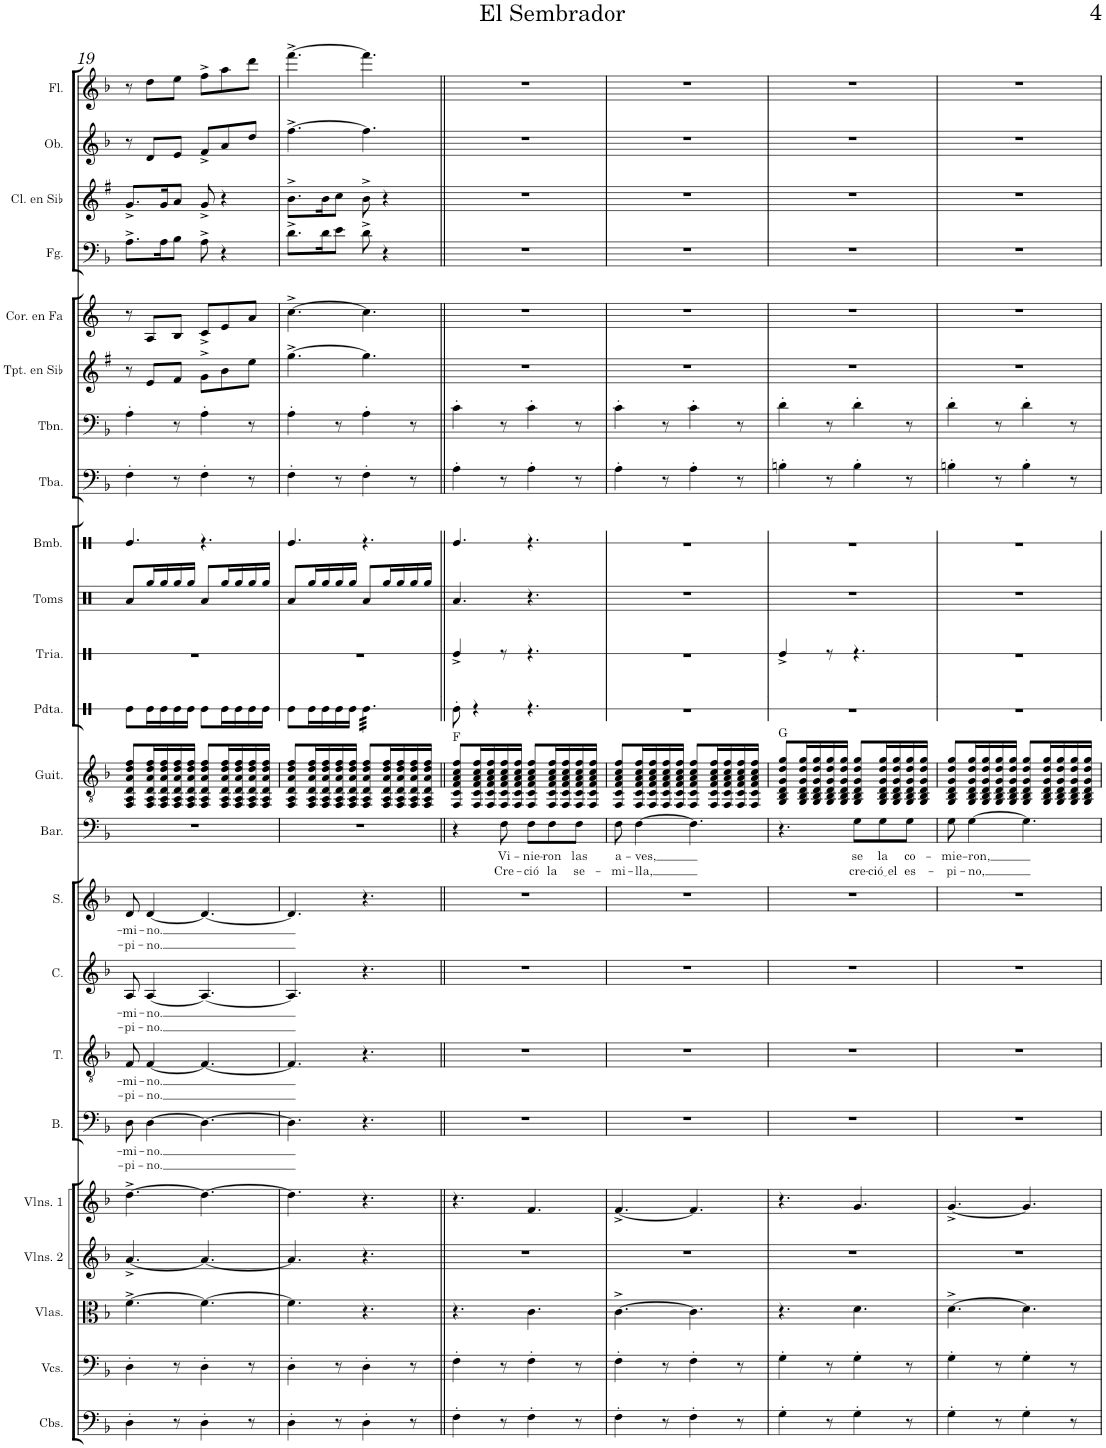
**kern	**kern	**kern	**kern	**kern	**kern	**text	**text	**kern	**text	**text	**kern	**text	**text	**kern	**text	**text	**kern	**text	**text	**kern	**harte	**kern	**kern	**kern	**kern	**kern	**kern	**kern	**kern	**kern	**kern	**kern	**kern
*part23	*part22	*part21	*part20	*part19	*part18	*part18	*part18	*part17	*part17	*part17	*part16	*part16	*part16	*part15	*part15	*part15	*part14	*part14	*part14	*part13	*part13	*part12	*part11	*part10	*part9	*part8	*part7	*part6	*part5	*part4	*part3	*part2	*part1
*staff23	*staff22	*staff21	*staff20	*staff19	*staff18	*staff18	*staff18	*staff17	*staff17	*staff17	*staff16	*staff16	*staff16	*staff15	*staff15	*staff15	*staff14	*staff14	*staff14	*staff13	*	*staff12	*staff11	*staff10	*staff9	*staff8	*staff7	*staff6	*staff5	*staff4	*staff3	*staff2	*staff1
*I"Contrabajos	*I"Violonchelos	*I"Violas	*I"Violines 2	*I"Violines 1	*I"Bajo	*	*	*I"Tenor	*	*	*I"Contralto	*	*	*I"Soprano	*	*	*I"Barítono	*	*	*I"Guitarra clásica	*	*I"Pandereta	*I"Triángulo	*I"Toms	*I"Bombo	*I"Tuba	*I"Trombón	*I"Trompeta en Sib	*I"Trompa en Fa	*I"Fagot	*I"Clarinete en Sib	*I"Oboe	*I"Flauta
*I'Cbs.	*I'Vcs.	*I'Vlas.	*I'Vlns. 2	*I'Vlns. 1	*I'B.	*	*	*I'T.	*	*	*I'C.	*	*	*I'S.	*	*	*I'Bar.	*	*	*I'Guit.	*	*I'Pdta.	*	*I'Toms	*I'Bmb.	*I'Tba.	*I'Tbn.	*I'Tpt. en Sib	*	*I'Fg.	*I'Cl. en Sib	*I'Ob.	*I'Fl.
!!LO:PB:g=z
*clefF4	*clefF4	*clefC3	*clefG2	*clefG2	*clefF4	*	*	*clefGv2	*	*	*clefG2	*	*	*clefG2	*	*	*clefF4	*	*	*clefGv2	*	*clefX	*clefX	*clefX	*clefX	*clefF4	*clefF4	*clefG2	*clefG2	*clefF4	*clefG2	*clefG2	*clefG2
*Trd7c12	*	*	*	*	*	*	*	*	*	*	*	*	*	*	*	*	*	*	*	*	*	*	*	*	*	*	*	*Trd1c2	*Trd4c7	*	*Trd1c2	*	*
*k[b-]	*k[b-]	*k[b-]	*k[b-]	*k[b-]	*k[b-]	*	*	*k[b-]	*	*	*k[b-]	*	*	*k[b-]	*	*	*k[b-]	*	*	*k[b-]	*	*k[]	*k[]	*k[]	*k[]	*k[b-]	*k[b-]	*k[f#]	*k[]	*k[b-]	*k[f#]	*k[b-]	*k[b-]
*M6/8	*M6/8	*M6/8	*M6/8	*M6/8	*M6/8	*	*	*M6/8	*	*	*M6/8	*	*	*M6/8	*	*	*M6/8	*	*	*M6/8	*	*M6/8	*M6/8	*M6/8	*M6/8	*M6/8	*M6/8	*M6/8	*M6/8	*M6/8	*M6/8	*M6/8	*M6/8
=19	=19	=19	=19	=19	=19	=19	=19	=19	=19	=19	=19	=19	=19	=19	=19	=19	=19	=19	=19	=19	=19	=19	=19	=19	=19	=19	=19	=19	=19	=19	=19	=19	=19
!	!	!	!	!	!	!LO:LY:b	!LO:LY:b	!	!LO:LY:b	!LO:LY:b	!	!LO:LY:b	!LO:LY:b	!	!LO:LY:b	!LO:LY:b	!	!	!	!	!	!	!	!	!	!	!	!	!	!	!	!	!
4D'\	4D'\	[4.f^\	[4.a^/	[4.dd^\	8D\	-mi-	-pi-	8F/	-mi-	-pi-	8A/	-mi-	-pi-	8d/	-mi-	-pi-	2.r	.	.	8FF/ 8AA/ 8D/ 8A/ 8d/ 8f/L	.	8Re\L	2.r	8Ra/L	4.Re/	4F'\	4A'\	8r	8r	8.A^\L	8.g^/L	8r	8r
!	!	!	!	!	!	!LO:LY:b	!LO:LY:b	!	!LO:LY:b	!LO:LY:b	!	!LO:LY:b	!LO:LY:b	!	!LO:LY:b	!LO:LY:b	!	!	!	!	!	!	!	!	!	!	!	!	!	!	!	!	!
.	.	.	.	.	[4D\	-no.	-no.	[4F/	-no.	-no.	[4A/	-no.	-no.	[4d/	-no.	-no.	.	.	.	16FF/ 16AA/ 16D/ 16A/ 16d/ 16f/L	.	16Re\L	.	16Rgg/L	.	.	.	8e/L	8A/L	.	.	8d/L	8dd\L
.	.	.	.	.	.	.	.	.	.	.	.	.	.	.	.	.	.	.	.	16FF/ 16AA/ 16D/ 16A/ 16d/ 16f/	.	16Re\	.	16Rgg/	.	.	.	.	.	16A\K	16g/K	.	.
8r	8r	.	.	.	.	.	.	.	.	.	.	.	.	.	.	.	.	.	.	16FF/ 16AA/ 16D/ 16A/ 16d/ 16f/	.	16Re\	.	16Rgg/	.	8r	8r	8f#/J	8B/J	8B-\J	8a/J	8e/J	8ee\J
.	.	.	.	.	.	.	.	.	.	.	.	.	.	.	.	.	.	.	.	16FF/ 16AA/ 16D/ 16A/ 16d/ 16f/JJ	.	16Re\JJ	.	16Rgg/JJ	.	.	.	.	.	.	.	.	.
4D'\	4D'\	4.f\_	4.a/_	4.dd\_	4.D\_	.	.	4.F/_	.	.	4.A/_	.	.	4.d/_	.	.	.	.	.	8FF/ 8AA/ 8D/ 8A/ 8d/ 8f/L	.	8Re\L	.	8Ra/L	4.r	4F'\	4A'\	8g^\L	8c^/L	8A^\	8g^/	8f^/L	8ff^\L
.	.	.	.	.	.	.	.	.	.	.	.	.	.	.	.	.	.	.	.	16FF/ 16AA/ 16D/ 16A/ 16d/ 16f/L	.	16Re\L	.	16Rgg/L	.	.	.	8b\	8e/	4r	4r	8a/	8aa\
.	.	.	.	.	.	.	.	.	.	.	.	.	.	.	.	.	.	.	.	16FF/ 16AA/ 16D/ 16A/ 16d/ 16f/	.	16Re\	.	16Rgg/	.	.	.	.	.	.	.	.	.
8r	8r	.	.	.	.	.	.	.	.	.	.	.	.	.	.	.	.	.	.	16FF/ 16AA/ 16D/ 16A/ 16d/ 16f/	.	16Re\	.	16Rgg/	.	8r	8r	8ee\J	8a/J	.	.	8dd/J	8ddd\J
.	.	.	.	.	.	.	.	.	.	.	.	.	.	.	.	.	.	.	.	16FF/ 16AA/ 16D/ 16A/ 16d/ 16f/JJ	.	16Re\JJ	.	16Rgg/JJ	.	.	.	.	.	.	.	.	.
=20	=20	=20	=20	=20	=20	=20	=20	=20	=20	=20	=20	=20	=20	=20	=20	=20	=20	=20	=20	=20	=20	=20	=20	=20	=20	=20	=20	=20	=20	=20	=20	=20	=20
4D'\	4D'\	4.f\]	4.a/]	4.dd\]	4.D\]	.	.	4.F/]	.	.	4.A/]	.	.	4.d/]	.	.	2.r	.	.	8FF/ 8AA/ 8D/ 8A/ 8d/ 8f/L	.	8Re\L	2.r	8Ra/L	4.Re/	4F'\	4A'\	[4.gg^\	[4.cc^\	8.d^\L	8.b^\L	[4.ff^\	[4.fff^\
.	.	.	.	.	.	.	.	.	.	.	.	.	.	.	.	.	.	.	.	16FF/ 16AA/ 16D/ 16A/ 16d/ 16f/L	.	16Re\L	.	16Rgg/L	.	.	.	.	.	.	.	.	.
.	.	.	.	.	.	.	.	.	.	.	.	.	.	.	.	.	.	.	.	16FF/ 16AA/ 16D/ 16A/ 16d/ 16f/	.	16Re\	.	16Rgg/	.	.	.	.	.	16d\K	16b\K	.	.
8r	8r	.	.	.	.	.	.	.	.	.	.	.	.	.	.	.	.	.	.	16FF/ 16AA/ 16D/ 16A/ 16d/ 16f/	.	16Re\	.	16Rgg/	.	8r	8r	.	.	8e\J	8cc\J	.	.
.	.	.	.	.	.	.	.	.	.	.	.	.	.	.	.	.	.	.	.	16FF/ 16AA/ 16D/ 16A/ 16d/ 16f/JJ	.	16Re\JJ	.	16Rgg/JJ	.	.	.	.	.	.	.	.	.
*	*	*	*	*	*	*	*	*	*	*	*	*	*	*	*	*	*	*	*	*	*	*tremolo	*	*	*	*	*	*	*	*	*	*	*
4D'\	4D'\	4.r	4.r	4.r	4.r	.	.	4.r	.	.	4.r	.	.	4.r	.	.	.	.	.	8FF/ 8AA/ 8D/ 8A/ 8d/ 8f/L	.	32Re\LLL	.	8Ra/L	4.r	4F'\	4A'\	4.gg\]	4.cc\]	8d^\	8b^\	4.ff\]	4.fff\]
.	.	.	.	.	.	.	.	.	.	.	.	.	.	.	.	.	.	.	.	.	.	32Re\	.	.	.	.	.	.	.	.	.	.	.
.	.	.	.	.	.	.	.	.	.	.	.	.	.	.	.	.	.	.	.	.	.	32Re\	.	.	.	.	.	.	.	.	.	.	.
.	.	.	.	.	.	.	.	.	.	.	.	.	.	.	.	.	.	.	.	.	.	32Re\	.	.	.	.	.	.	.	.	.	.	.
.	.	.	.	.	.	.	.	.	.	.	.	.	.	.	.	.	.	.	.	16FF/ 16AA/ 16D/ 16A/ 16d/ 16f/L	.	32Re\	.	16Rgg/L	.	.	.	.	.	4r	4r	.	.
.	.	.	.	.	.	.	.	.	.	.	.	.	.	.	.	.	.	.	.	.	.	32Re\	.	.	.	.	.	.	.	.	.	.	.
.	.	.	.	.	.	.	.	.	.	.	.	.	.	.	.	.	.	.	.	16FF/ 16AA/ 16D/ 16A/ 16d/ 16f/	.	32Re\	.	16Rgg/	.	.	.	.	.	.	.	.	.
.	.	.	.	.	.	.	.	.	.	.	.	.	.	.	.	.	.	.	.	.	.	32Re\	.	.	.	.	.	.	.	.	.	.	.
8r	8r	.	.	.	.	.	.	.	.	.	.	.	.	.	.	.	.	.	.	16FF/ 16AA/ 16D/ 16A/ 16d/ 16f/	.	32Re\	.	16Rgg/	.	8r	8r	.	.	.	.	.	.
.	.	.	.	.	.	.	.	.	.	.	.	.	.	.	.	.	.	.	.	.	.	32Re\	.	.	.	.	.	.	.	.	.	.	.
.	.	.	.	.	.	.	.	.	.	.	.	.	.	.	.	.	.	.	.	16FF/ 16AA/ 16D/ 16A/ 16d/ 16f/JJ	.	32Re\	.	16Rgg/JJ	.	.	.	.	.	.	.	.	.
.	.	.	.	.	.	.	.	.	.	.	.	.	.	.	.	.	.	.	.	.	.	32Re\JJJ	.	.	.	.	.	.	.	.	.	.	.
*	*	*	*	*	*	*	*	*	*	*	*	*	*	*	*	*	*	*	*	*	*	*Xtremolo	*	*	*	*	*	*	*	*	*	*	*
=21||	=21||	=21||	=21||	=21||	=21||	=21||	=21||	=21||	=21||	=21||	=21||	=21||	=21||	=21||	=21||	=21||	=21||	=21||	=21||	=21||	=21||	=21||	=21||	=21||	=21||	=21||	=21||	=21||	=21||	=21||	=21||	=21||	=21||
4F'\	4F'\	4.r	2.r	4.r	2.r	.	.	2.r	.	.	2.r	.	.	2.r	.	.	4r	.	.	8FF/ 8C/ 8F/ 8A/ 8c/ 8f/L	F:maj	8Re'\	4Re^/	4.Ra/	4.Re/	4A'\	4c'\	2.r	2.r	2.r	2.r	2.r	2.r
.	.	.	.	.	.	.	.	.	.	.	.	.	.	.	.	.	.	.	.	16FF/ 16C/ 16F/ 16A/ 16c/ 16f/L	.	4r	.	.	.	.	.	.	.	.	.	.	.
.	.	.	.	.	.	.	.	.	.	.	.	.	.	.	.	.	.	.	.	16FF/ 16C/ 16F/ 16A/ 16c/ 16f/	.	.	.	.	.	.	.	.	.	.	.	.	.
!	!	!	!	!	!	!	!	!	!	!	!	!	!	!	!	!	!	!LO:LY:b	!LO:LY:b	!	!	!	!	!	!	!	!	!	!	!	!	!	!
8r	8r	.	.	.	.	.	.	.	.	.	.	.	.	.	.	.	8F\	Vi-	Cre-	16FF/ 16C/ 16F/ 16A/ 16c/ 16f/	.	.	8r	.	.	8r	8r	.	.	.	.	.	.
.	.	.	.	.	.	.	.	.	.	.	.	.	.	.	.	.	.	.	.	16FF/ 16C/ 16F/ 16A/ 16c/ 16f/JJ	.	.	.	.	.	.	.	.	.	.	.	.	.
!	!	!	!	!	!	!	!	!	!	!	!	!	!	!	!	!	!	!LO:LY:b	!LO:LY:b	!	!	!	!	!	!	!	!	!	!	!	!	!	!
4F'\	4F'\	4.c\	.	4.f/	.	.	.	.	.	.	.	.	.	.	.	.	8F\L	-nie-	-ció	8FF/ 8C/ 8F/ 8A/ 8c/ 8f/L	.	4.r	4.r	4.r	4.r	4A'\	4c'\	.	.	.	.	.	.
!	!	!	!	!	!	!	!	!	!	!	!	!	!	!	!	!	!	!LO:LY:b	!LO:LY:b	!	!	!	!	!	!	!	!	!	!	!	!	!	!
.	.	.	.	.	.	.	.	.	.	.	.	.	.	.	.	.	8F\	-ron	la	16FF/ 16C/ 16F/ 16A/ 16c/ 16f/L	.	.	.	.	.	.	.	.	.	.	.	.	.
.	.	.	.	.	.	.	.	.	.	.	.	.	.	.	.	.	.	.	.	16FF/ 16C/ 16F/ 16A/ 16c/ 16f/	.	.	.	.	.	.	.	.	.	.	.	.	.
!	!	!	!	!	!	!	!	!	!	!	!	!	!	!	!	!	!	!LO:LY:b	!LO:LY:b	!	!	!	!	!	!	!	!	!	!	!	!	!	!
8r	8r	.	.	.	.	.	.	.	.	.	.	.	.	.	.	.	8F\J	las	se-	16FF/ 16C/ 16F/ 16A/ 16c/ 16f/	.	.	.	.	.	8r	8r	.	.	.	.	.	.
.	.	.	.	.	.	.	.	.	.	.	.	.	.	.	.	.	.	.	.	16FF/ 16C/ 16F/ 16A/ 16c/ 16f/JJ	.	.	.	.	.	.	.	.	.	.	.	.	.
=22	=22	=22	=22	=22	=22	=22	=22	=22	=22	=22	=22	=22	=22	=22	=22	=22	=22	=22	=22	=22	=22	=22	=22	=22	=22	=22	=22	=22	=22	=22	=22	=22	=22
!	!	!	!	!	!	!	!	!	!	!	!	!	!	!	!	!	!	!LO:LY:b	!LO:LY:b	!	!	!	!	!	!	!	!	!	!	!	!	!	!
4F'\	4F'\	[4.c^\	2.r	[4.f^/	2.r	.	.	2.r	.	.	2.r	.	.	2.r	.	.	8F\	a-	-mi-	8FF/ 8C/ 8F/ 8A/ 8c/ 8f/L	.	2.r	2.r	2.r	2.r	4A'\	4c'\	2.r	2.r	2.r	2.r	2.r	2.r
!	!	!	!	!	!	!	!	!	!	!	!	!	!	!	!	!	!	!LO:LY:b	!LO:LY:b	!	!	!	!	!	!	!	!	!	!	!	!	!	!
.	.	.	.	.	.	.	.	.	.	.	.	.	.	.	.	.	[4F\	-ves,	-lla,	16FF/ 16C/ 16F/ 16A/ 16c/ 16f/L	.	.	.	.	.	.	.	.	.	.	.	.	.
.	.	.	.	.	.	.	.	.	.	.	.	.	.	.	.	.	.	.	.	16FF/ 16C/ 16F/ 16A/ 16c/ 16f/	.	.	.	.	.	.	.	.	.	.	.	.	.
8r	8r	.	.	.	.	.	.	.	.	.	.	.	.	.	.	.	.	.	.	16FF/ 16C/ 16F/ 16A/ 16c/ 16f/	.	.	.	.	.	8r	8r	.	.	.	.	.	.
.	.	.	.	.	.	.	.	.	.	.	.	.	.	.	.	.	.	.	.	16FF/ 16C/ 16F/ 16A/ 16c/ 16f/JJ	.	.	.	.	.	.	.	.	.	.	.	.	.
4F'\	4F'\	4.c\]	.	4.f/]	.	.	.	.	.	.	.	.	.	.	.	.	4.F\]	.	.	8FF/ 8C/ 8F/ 8A/ 8c/ 8f/L	.	.	.	.	.	4A'\	4c'\	.	.	.	.	.	.
.	.	.	.	.	.	.	.	.	.	.	.	.	.	.	.	.	.	.	.	16FF/ 16C/ 16F/ 16A/ 16c/ 16f/L	.	.	.	.	.	.	.	.	.	.	.	.	.
.	.	.	.	.	.	.	.	.	.	.	.	.	.	.	.	.	.	.	.	16FF/ 16C/ 16F/ 16A/ 16c/ 16f/	.	.	.	.	.	.	.	.	.	.	.	.	.
8r	8r	.	.	.	.	.	.	.	.	.	.	.	.	.	.	.	.	.	.	16FF/ 16C/ 16F/ 16A/ 16c/ 16f/	.	.	.	.	.	8r	8r	.	.	.	.	.	.
.	.	.	.	.	.	.	.	.	.	.	.	.	.	.	.	.	.	.	.	16FF/ 16C/ 16F/ 16A/ 16c/ 16f/JJ	.	.	.	.	.	.	.	.	.	.	.	.	.
=23	=23	=23	=23	=23	=23	=23	=23	=23	=23	=23	=23	=23	=23	=23	=23	=23	=23	=23	=23	=23	=23	=23	=23	=23	=23	=23	=23	=23	=23	=23	=23	=23	=23
4G'\	4G'\	4.r	2.r	4.r	2.r	.	.	2.r	.	.	2.r	.	.	2.r	.	.	4.r	.	.	8GG/ 8BB-/ 8D/ 8G/ 8d/ 8g/L	G:maj	2.r	4Re^/	2.r	2.r	4Bn'\	4d'\	2.r	2.r	2.r	2.r	2.r	2.r
.	.	.	.	.	.	.	.	.	.	.	.	.	.	.	.	.	.	.	.	16GG/ 16BB-/ 16D/ 16G/ 16d/ 16g/L	.	.	.	.	.	.	.	.	.	.	.	.	.
.	.	.	.	.	.	.	.	.	.	.	.	.	.	.	.	.	.	.	.	16GG/ 16BB-/ 16D/ 16G/ 16d/ 16g/	.	.	.	.	.	.	.	.	.	.	.	.	.
8r	8r	.	.	.	.	.	.	.	.	.	.	.	.	.	.	.	.	.	.	16GG/ 16BB-/ 16D/ 16G/ 16d/ 16g/	.	.	8r	.	.	8r	8r	.	.	.	.	.	.
.	.	.	.	.	.	.	.	.	.	.	.	.	.	.	.	.	.	.	.	16GG/ 16BB-/ 16D/ 16G/ 16d/ 16g/JJ	.	.	.	.	.	.	.	.	.	.	.	.	.
!	!	!	!	!	!	!	!	!	!	!	!	!	!	!	!	!	!	!LO:LY:b	!LO:LY:b	!	!	!	!	!	!	!	!	!	!	!	!	!	!
4G'\	4G'\	4.d\	.	4.g/	.	.	.	.	.	.	.	.	.	.	.	.	8G\L	se	cre-	8GG/ 8BB-/ 8D/ 8G/ 8d/ 8g/L	.	.	4.r	.	.	4B'\	4d'\	.	.	.	.	.	.
!	!	!	!	!	!	!	!	!	!	!	!	!	!	!	!	!	!	!LO:LY:b	!LO:LY:b	!	!	!	!	!	!	!	!	!	!	!	!	!	!
.	.	.	.	.	.	.	.	.	.	.	.	.	.	.	.	.	8G\	la	ció el	16GG/ 16BB-/ 16D/ 16G/ 16d/ 16g/L	.	.	.	.	.	.	.	.	.	.	.	.	.
.	.	.	.	.	.	.	.	.	.	.	.	.	.	.	.	.	.	.	.	16GG/ 16BB-/ 16D/ 16G/ 16d/ 16g/	.	.	.	.	.	.	.	.	.	.	.	.	.
!	!	!	!	!	!	!	!	!	!	!	!	!	!	!	!	!	!	!LO:LY:b	!LO:LY:b	!	!	!	!	!	!	!	!	!	!	!	!	!	!
8r	8r	.	.	.	.	.	.	.	.	.	.	.	.	.	.	.	8G\J	co-	es-	16GG/ 16BB-/ 16D/ 16G/ 16d/ 16g/	.	.	.	.	.	8r	8r	.	.	.	.	.	.
.	.	.	.	.	.	.	.	.	.	.	.	.	.	.	.	.	.	.	.	16GG/ 16BB-/ 16D/ 16G/ 16d/ 16g/JJ	.	.	.	.	.	.	.	.	.	.	.	.	.
=24	=24	=24	=24	=24	=24	=24	=24	=24	=24	=24	=24	=24	=24	=24	=24	=24	=24	=24	=24	=24	=24	=24	=24	=24	=24	=24	=24	=24	=24	=24	=24	=24	=24
!	!	!	!	!	!	!	!	!	!	!	!	!	!	!	!	!	!	!LO:LY:b	!LO:LY:b	!	!	!	!	!	!	!	!	!	!	!	!	!	!
4G'\	4G'\	[4.d^\	2.r	[4.g^/	2.r	.	.	2.r	.	.	2.r	.	.	2.r	.	.	8G\	-mie-	-pi-	8GG/ 8BB-/ 8D/ 8G/ 8d/ 8g/L	.	2.r	2.r	2.r	2.r	4Bn'\	4d'\	2.r	2.r	2.r	2.r	2.r	2.r
!	!	!	!	!	!	!	!	!	!	!	!	!	!	!	!	!	!	!LO:LY:b	!LO:LY:b	!	!	!	!	!	!	!	!	!	!	!	!	!	!
.	.	.	.	.	.	.	.	.	.	.	.	.	.	.	.	.	[4G\	-ron,	-no,	16GG/ 16BB-/ 16D/ 16G/ 16d/ 16g/L	.	.	.	.	.	.	.	.	.	.	.	.	.
.	.	.	.	.	.	.	.	.	.	.	.	.	.	.	.	.	.	.	.	16GG/ 16BB-/ 16D/ 16G/ 16d/ 16g/	.	.	.	.	.	.	.	.	.	.	.	.	.
8r	8r	.	.	.	.	.	.	.	.	.	.	.	.	.	.	.	.	.	.	16GG/ 16BB-/ 16D/ 16G/ 16d/ 16g/	.	.	.	.	.	8r	8r	.	.	.	.	.	.
.	.	.	.	.	.	.	.	.	.	.	.	.	.	.	.	.	.	.	.	16GG/ 16BB-/ 16D/ 16G/ 16d/ 16g/JJ	.	.	.	.	.	.	.	.	.	.	.	.	.
4G'\	4G'\	4.d\]	.	4.g/]	.	.	.	.	.	.	.	.	.	.	.	.	4.G\]	.	.	8GG/ 8BB-/ 8D/ 8G/ 8d/ 8g/L	.	.	.	.	.	4B'\	4d'\	.	.	.	.	.	.
.	.	.	.	.	.	.	.	.	.	.	.	.	.	.	.	.	.	.	.	16GG/ 16BB-/ 16D/ 16G/ 16d/ 16g/L	.	.	.	.	.	.	.	.	.	.	.	.	.
.	.	.	.	.	.	.	.	.	.	.	.	.	.	.	.	.	.	.	.	16GG/ 16BB-/ 16D/ 16G/ 16d/ 16g/	.	.	.	.	.	.	.	.	.	.	.	.	.
8r	8r	.	.	.	.	.	.	.	.	.	.	.	.	.	.	.	.	.	.	16GG/ 16BB-/ 16D/ 16G/ 16d/ 16g/	.	.	.	.	.	8r	8r	.	.	.	.	.	.
.	.	.	.	.	.	.	.	.	.	.	.	.	.	.	.	.	.	.	.	16GG/ 16BB-/ 16D/ 16G/ 16d/ 16g/JJ	.	.	.	.	.	.	.	.	.	.	.	.	.
=	=	=	=	=	=	=	=	=	=	=	=	=	=	=	=	=	=	=	=	=	=	=	=	=	=	=	=	=	=	=	=	=	=
*-	*-	*-	*-	*-	*-	*-	*-	*-	*-	*-	*-	*-	*-	*-	*-	*-	*-	*-	*-	*-	*-	*-	*-	*-	*-	*-	*-	*-	*-	*-	*-	*-	*-
